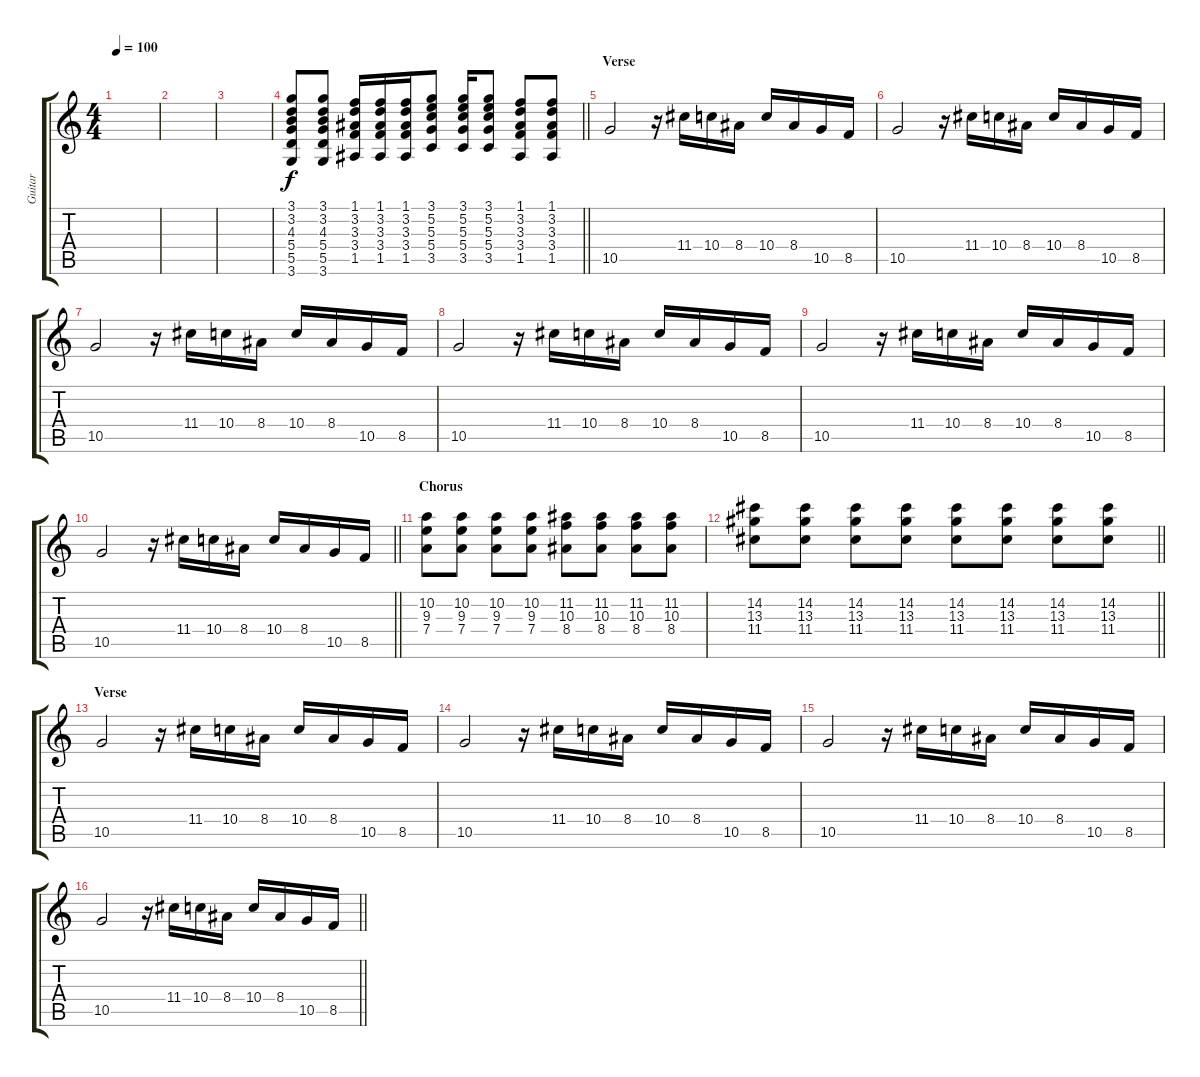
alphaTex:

\track ("Guitar" "Guitar") {instrument electricguitarjazz}
\staff {score tabs}
\tuning (E4 B3 G3 D3 A2 E2) {hide}
\ts (4 4)
\tempo 100
\clef g2
\ks c
|
|
|
\barLineRight lightlight
(3.1 3.2 4.3 5.4 5.5 3.6).8 (3.1 3.2 4.3 5.4 5.5 3.6).8 (1.1 3.2 3.3 3.4 1.5).16 (1.1 3.2 3.3 3.4 1.5).16 (1.1 3.2 3.3 3.4 1.5).16 (3.1 5.2 5.3 5.4 3.5).8 (3.1 5.2 5.3 5.4 3.5).16 (3.1 5.2 5.3 5.4 3.5).8 (1.1 3.2 3.3 3.4 1.5).8 (1.1 3.2 3.3 3.4 1.5).8 |
\section ("" "Verse")
10.5.2 r.16 11.4.16 10.4.16 8.4.16 10.4.16 8.4.16 10.5.16 8.5.16 |
10.5.2 r.16 11.4.16 10.4.16 8.4.16 10.4.16 8.4.16 10.5.16 8.5.16 |
10.5.2 r.16 11.4.16 10.4.16 8.4.16 10.4.16 8.4.16 10.5.16 8.5.16 |
10.5.2 r.16 11.4.16 10.4.16 8.4.16 10.4.16 8.4.16 10.5.16 8.5.16 |
10.5.2 r.16 11.4.16 10.4.16 8.4.16 10.4.16 8.4.16 10.5.16 8.5.16 |
\barLineRight lightlight
10.5.2 r.16 11.4.16 10.4.16 8.4.16 10.4.16 8.4.16 10.5.16 8.5.16 |
\section ("" "Chorus")
(10.2 9.3 7.4).8 (10.2 9.3 7.4).8 (10.2 9.3 7.4).8 (10.2 9.3 7.4).8 (11.2 10.3 8.4).8 (11.2 10.3 8.4).8 (11.2 10.3 8.4).8 (11.2 10.3 8.4).8 |
\barLineRight lightlight
(14.2 13.3 11.4).8 (14.2 13.3 11.4).8 (14.2 13.3 11.4).8 (14.2 13.3 11.4).8 (14.2 13.3 11.4).8 (14.2 13.3 11.4).8 (14.2 13.3 11.4).8 (14.2 13.3 11.4).8 |
\section ("" "Verse")
10.5.2 r.16 11.4.16 10.4.16 8.4.16 10.4.16 8.4.16 10.5.16 8.5.16 |
10.5.2 r.16 11.4.16 10.4.16 8.4.16 10.4.16 8.4.16 10.5.16 8.5.16 |
10.5.2 r.16 11.4.16 10.4.16 8.4.16 10.4.16 8.4.16 10.5.16 8.5.16 |
\barLineRight lightlight
10.5.2 r.16 11.4.16 10.4.16 8.4.16 10.4.16 8.4.16 10.5.16 8.5.16
